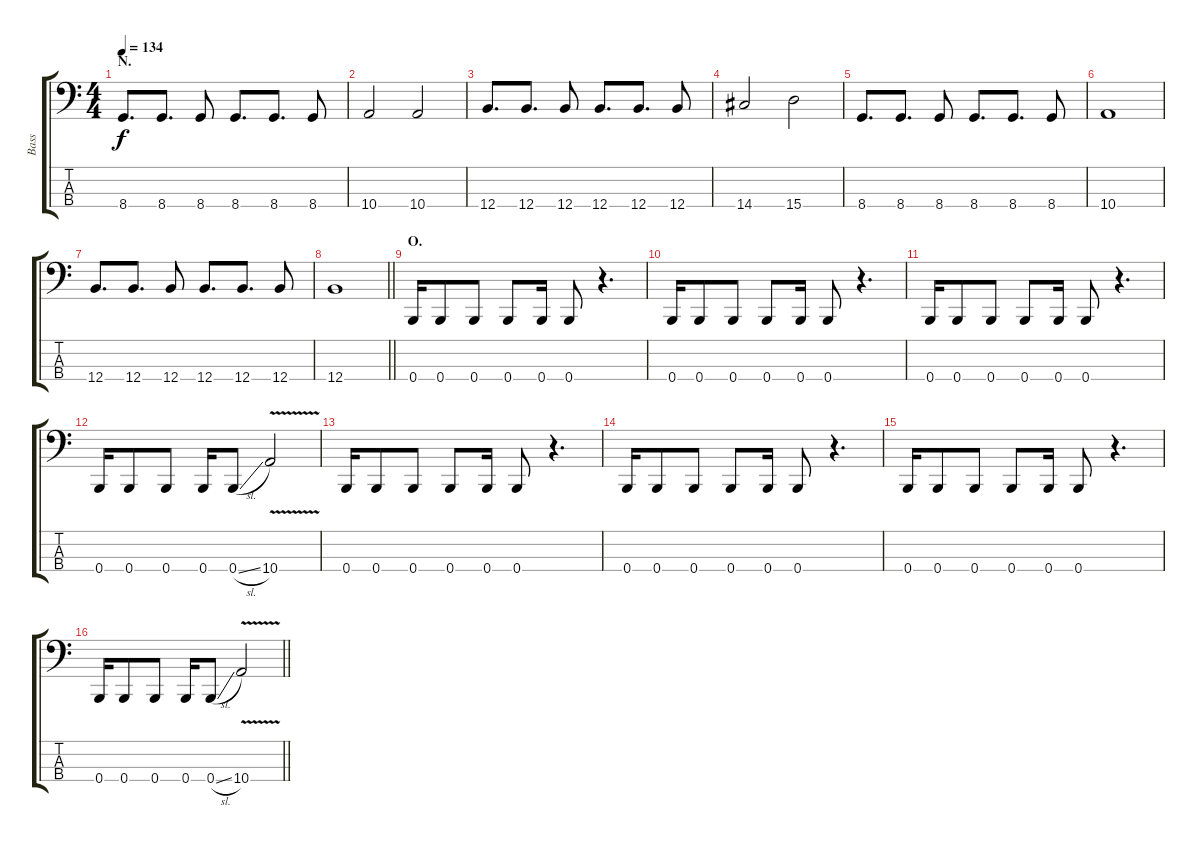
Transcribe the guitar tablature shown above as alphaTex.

\track ("Bass" "Bass") {instrument electricbasspick}
\staff {score tabs}
\tuning (E2 B1 Gb1 B0) {hide}
\ts (4 4)
\section ("" "N.")
\tempo 134
\clef f4
\ks c
8.4.8{d dy f} 8.4.8{d} 8.4.8 8.4.8{d} 8.4.8{d} 8.4.8 |
10.4.2 10.4.2 |
12.4.8{d} 12.4.8{d} 12.4.8 12.4.8{d} 12.4.8{d} 12.4.8 |
14.4.2 15.4.2 |
8.4.8{d} 8.4.8{d} 8.4.8 8.4.8{d} 8.4.8{d} 8.4.8 |
10.4.1 |
12.4.8{d} 12.4.8{d} 12.4.8 12.4.8{d} 12.4.8{d} 12.4.8 |
\barLineRight lightlight
12.4.1 |
\section ("" "O.")
0.4.16 0.4.8 0.4.8 0.4.8 0.4.16 0.4.8 r.4{d} |
0.4.16 0.4.8 0.4.8 0.4.8 0.4.16 0.4.8 r.4{d} |
0.4.16 0.4.8 0.4.8 0.4.8 0.4.16 0.4.8 r.4{d} |
0.4.16 0.4.8 0.4.8 0.4.16 0.4{sl}.8 10.4{v}.2 |
0.4.16 0.4.8 0.4.8 0.4.8 0.4.16 0.4.8 r.4{d} |
0.4.16 0.4.8 0.4.8 0.4.8 0.4.16 0.4.8 r.4{d} |
0.4.16 0.4.8 0.4.8 0.4.8 0.4.16 0.4.8 r.4{d} |
\barLineRight lightlight
0.4.16 0.4.8 0.4.8 0.4.16 0.4{sl}.8 10.4{v}.2
